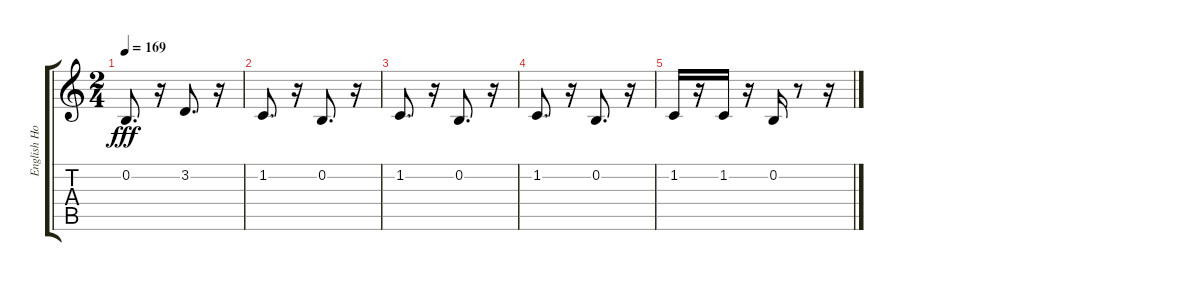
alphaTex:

\track ("English Horn" "English Ho") {instrument englishhorn}
\staff {score tabs}
\tuning (E4 B3 G3 D3 A2 E2) {hide}
\ts (2 4)
\tempo 169
\clef g2
\ks c
0.2.8{d dy fff} r.16 3.2.8{d} r.16 |
1.2.8{d} r.16 0.2.8{d} r.16 |
1.2.8{d} r.16 0.2.8{d} r.16 |
1.2.8{d} r.16 0.2.8{d} r.16 |
1.2.16 r.16 1.2.16 r.16 0.2.16 r.8 r.16
